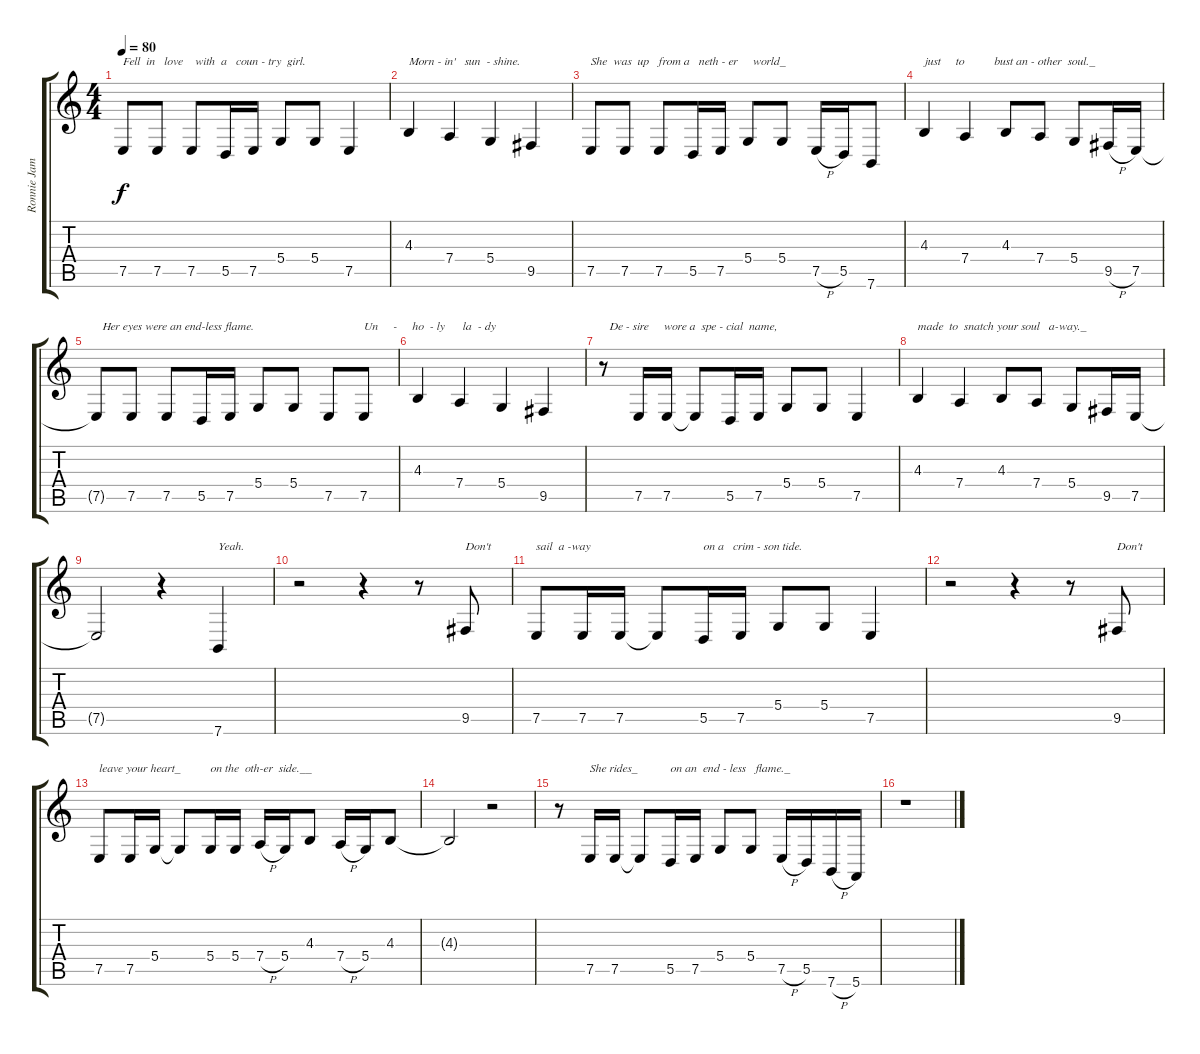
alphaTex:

\track ("Ronnie James Dio (vocals)" "Ronnie Jam") {instrument lead6voice}
\staff {score tabs}
\tuning (E4 B3 G3 D3 A2 E2) {hide}
\ts (4 4)
\tempo 80
\clef g2
\ks c
7.5.8{txt "Fell  in   love    with  a   coun - try  girl." dy f} 7.5.8 7.5.8 5.5.16 7.5.16 5.4.8 5.4.8 7.5.4 |
4.3.4{txt "Morn - in'   sun  - shine."} 7.4.4 5.4.4 9.5.4 |
7.5.8{txt "She  was  up   from a   neth - er     world_"} 7.5.8 7.5.8 5.5.16 7.5.16 5.4.8 5.4.8 7.5{h}.16 5.5.16 7.6.8 |
4.3.4{txt "just     to          bust an - other  soul._"} 7.4.4 4.3.8 7.4.8 5.4.8 9.5{h}.16 7.5.16 |
7.5{t}.8{txt "  Her eyes were an end-less flame."} 7.5.8 7.5.8 5.5.16 7.5.16 5.4.8 5.4.8 7.5.8 7.5.8{txt "Un     -     ho  - ly      la  - dy"} |
4.3.4 7.4.4 5.4.4 9.5.4 |
r.8{txt "  De - sire     wore a  spe - cial  name,"} 7.5.16 7.5.16 7.5{t}.8 5.5.16 7.5.16 5.4.8 5.4.8 7.5.4 |
4.3.4{txt "made  to  snatch your soul   a-way._"} 7.4.4 4.3.8 7.4.8 5.4.8 9.5.16 7.5.16 |
7.5{t}.2 r.4 7.6.4{txt "Yeah."} |
r.2 r.4 r.8 9.5.8{txt "Don't"} |
7.5.8{txt "sail  a -way"} 7.5.16 7.5.16 7.5{t}.8 5.5.16{txt "on a   crim - son tide."} 7.5.16 5.4.8 5.4.8 7.5.4 |
r.2 r.4 r.8 9.5.8{txt "Don't"} |
7.5.8{txt "leave your heart_"} 7.5.16 5.4.16 5.4{t}.8 5.4.16{txt "on the  oth-er  side.__"} 5.4.16 7.4{h}.16 5.4.16 4.3.8 7.4{h}.16 5.4.16 4.3.8 |
4.3{t}.2 r.2 |
r.8 7.5.16{txt "She rides_"} 7.5.16 7.5{t}.8 5.5.16{txt "on an  end - less   flame._"} 7.5.16 5.4.8 5.4.8 7.5{h}.16 5.5.16 7.6{h}.16 5.6.16 |
r.1
